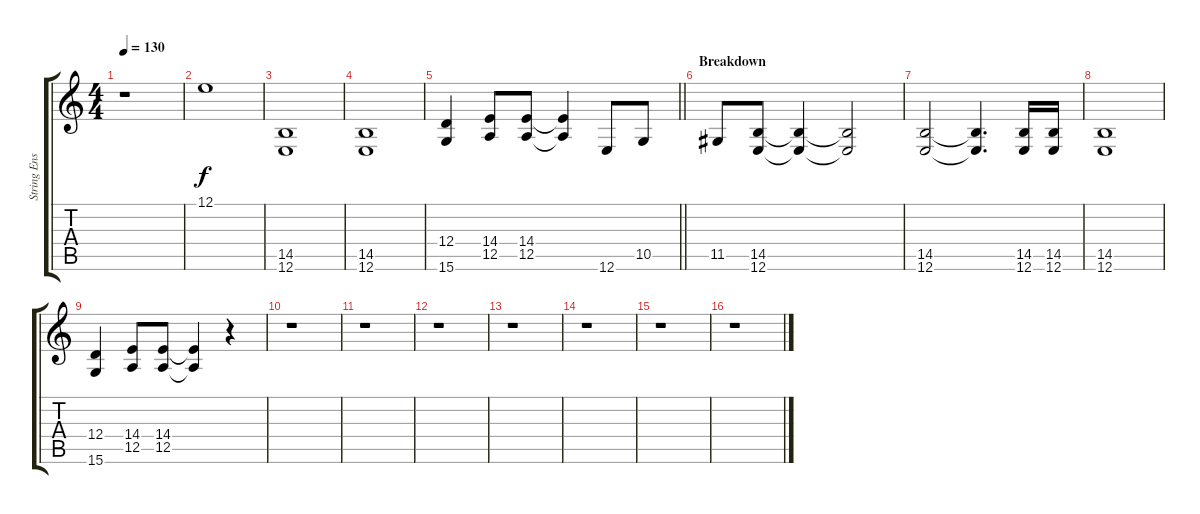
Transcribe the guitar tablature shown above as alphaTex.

\track ("String Ensemble 2" "String Ens") {instrument stringensemble2}
\staff {score tabs}
\tuning (E4 B3 G3 D3 A2 E2) {hide}
\ts (4 4)
\tempo 130
\clef g2
\ks c
r.1{dy f} |
12.1.1 |
(14.5 12.6).1 |
(14.5 12.6).1 |
\barLineRight lightlight
(12.4 15.6).4 (14.4 12.5).8 (14.4 12.5).8 (14.4{t} 12.5{t}).4 12.6.8 10.5.8 |
\section ("" "Breakdown")
11.5.8 (14.5 12.6).8 (14.5{t} 12.6{t}).4 (14.5{t} 12.6{t}).2 |
(14.5 12.6).2 (14.5{t} 12.6{t}).4{d} (14.5 12.6).16 (14.5 12.6).16 |
(14.5 12.6).1 |
(12.4 15.6).4 (14.4 12.5).8 (14.4 12.5).8 (14.4{t} 12.5{t}).4 r.4 |
r.1 |
r.1 |
r.1 |
r.1 |
r.1 |
r.1 |
r.1
